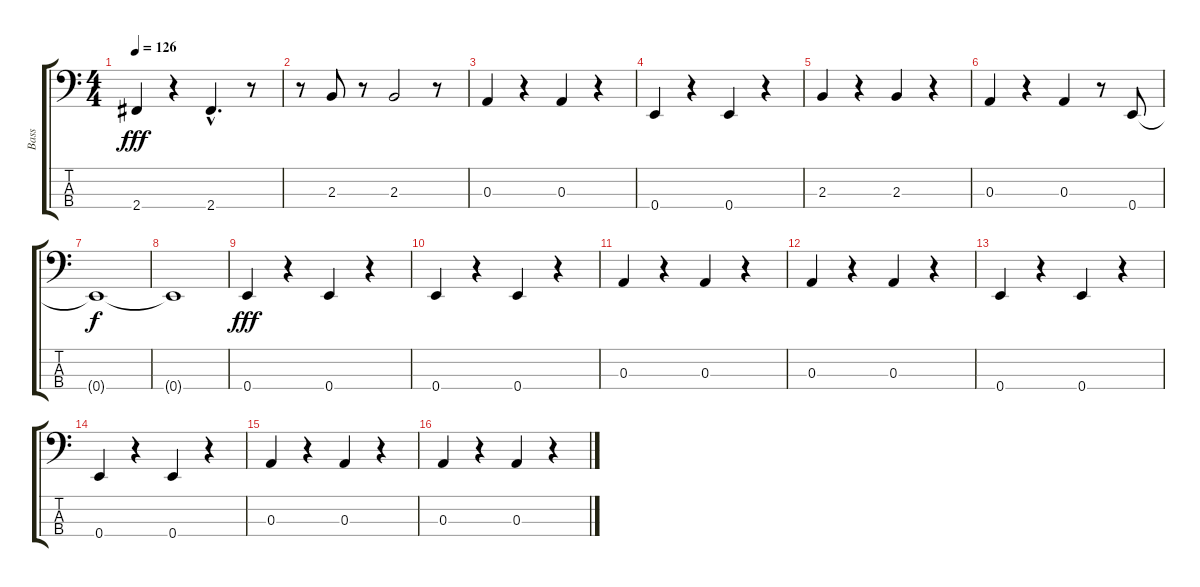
\track ("Bass" "Bass") {instrument electricbassfinger}
\staff {score tabs}
\tuning (G2 D2 A1 E1) {hide}
\ts (4 4)
\tempo 126
\clef f4
\ks c
2.4.4{dy fff} r.4 2.4{hac}.4{d} r.8 |
r.8 2.3.8 r.8 2.3.2 r.8 |
0.3.4 r.4 0.3.4 r.4 |
0.4.4 r.4 0.4.4 r.4 |
2.3.4 r.4 2.3.4 r.4 |
0.3.4 r.4 0.3.4 r.8 0.4.8 |
0.4{t}.1{dy f} |
0.4{t}.1 |
0.4.4{dy fff} r.4 0.4.4 r.4 |
0.4.4 r.4 0.4.4 r.4 |
0.3.4 r.4 0.3.4 r.4 |
0.3.4 r.4 0.3.4 r.4 |
0.4.4 r.4 0.4.4 r.4 |
0.4.4 r.4 0.4.4 r.4 |
0.3.4 r.4 0.3.4 r.4 |
0.3.4 r.4 0.3.4 r.4
